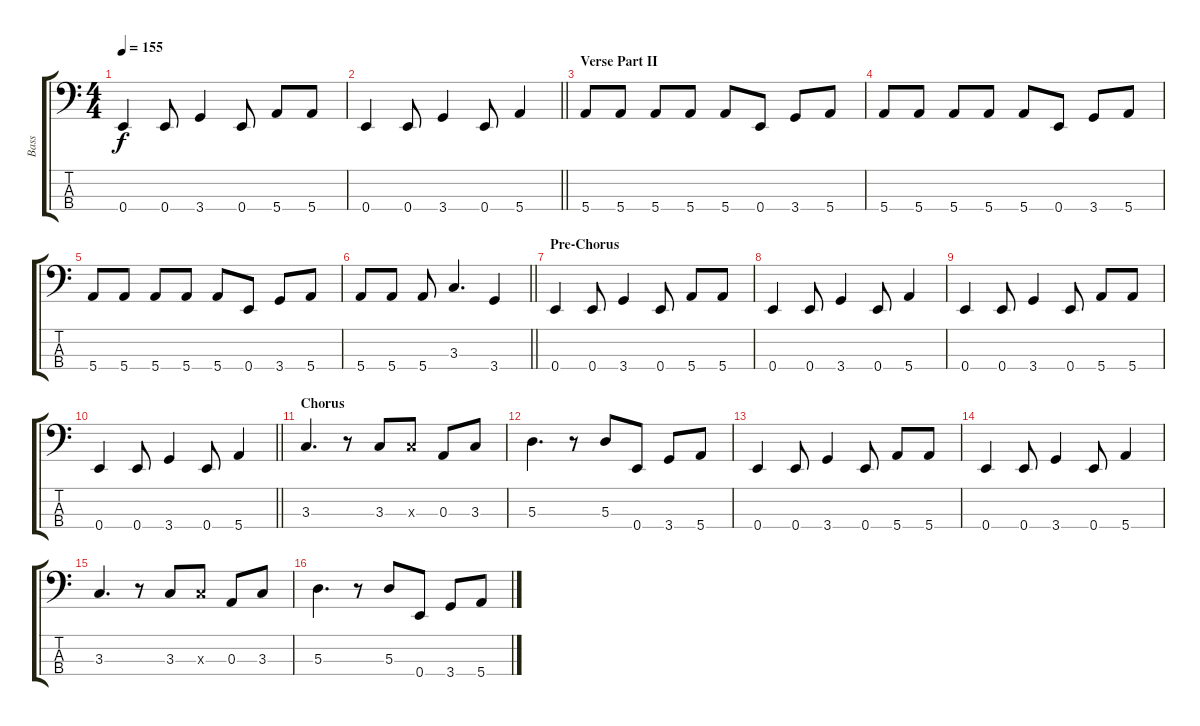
\track ("Bass" "Bass") {instrument electricbassfinger}
\staff {score tabs}
\tuning (G2 D2 A1 E1) {hide}
\ts (4 4)
\tempo 155
\clef f4
\ks c
0.4.4{dy f} 0.4.8 3.4.4 0.4.8 5.4.8 5.4.8 |
\barLineRight lightlight
0.4.4 0.4.8 3.4.4 0.4.8 5.4.4 |
\section ("" "Verse Part II")
5.4.8 5.4.8 5.4.8 5.4.8 5.4.8 0.4.8 3.4.8 5.4.8 |
5.4.8 5.4.8 5.4.8 5.4.8 5.4.8 0.4.8 3.4.8 5.4.8 |
5.4.8 5.4.8 5.4.8 5.4.8 5.4.8 0.4.8 3.4.8 5.4.8 |
\barLineRight lightlight
5.4.8 5.4.8 5.4.8 3.3.4{d} 3.4.4 |
\section ("" "Pre-Chorus")
0.4.4 0.4.8 3.4.4 0.4.8 5.4.8 5.4.8 |
0.4.4 0.4.8 3.4.4 0.4.8 5.4.4 |
0.4.4 0.4.8 3.4.4 0.4.8 5.4.8 5.4.8 |
\barLineRight lightlight
0.4.4 0.4.8 3.4.4 0.4.8 5.4.4 |
\section ("" "Chorus")
3.3.4{d} r.8 3.3.8 3.3{x}.8 0.3.8 3.3.8 |
5.3.4{d} r.8 5.3.8 0.4.8 3.4.8 5.4.8 |
0.4.4 0.4.8 3.4.4 0.4.8 5.4.8 5.4.8 |
0.4.4 0.4.8 3.4.4 0.4.8 5.4.4 |
3.3.4{d} r.8 3.3.8 3.3{x}.8 0.3.8 3.3.8 |
5.3.4{d} r.8 5.3.8 0.4.8 3.4.8 5.4.8
